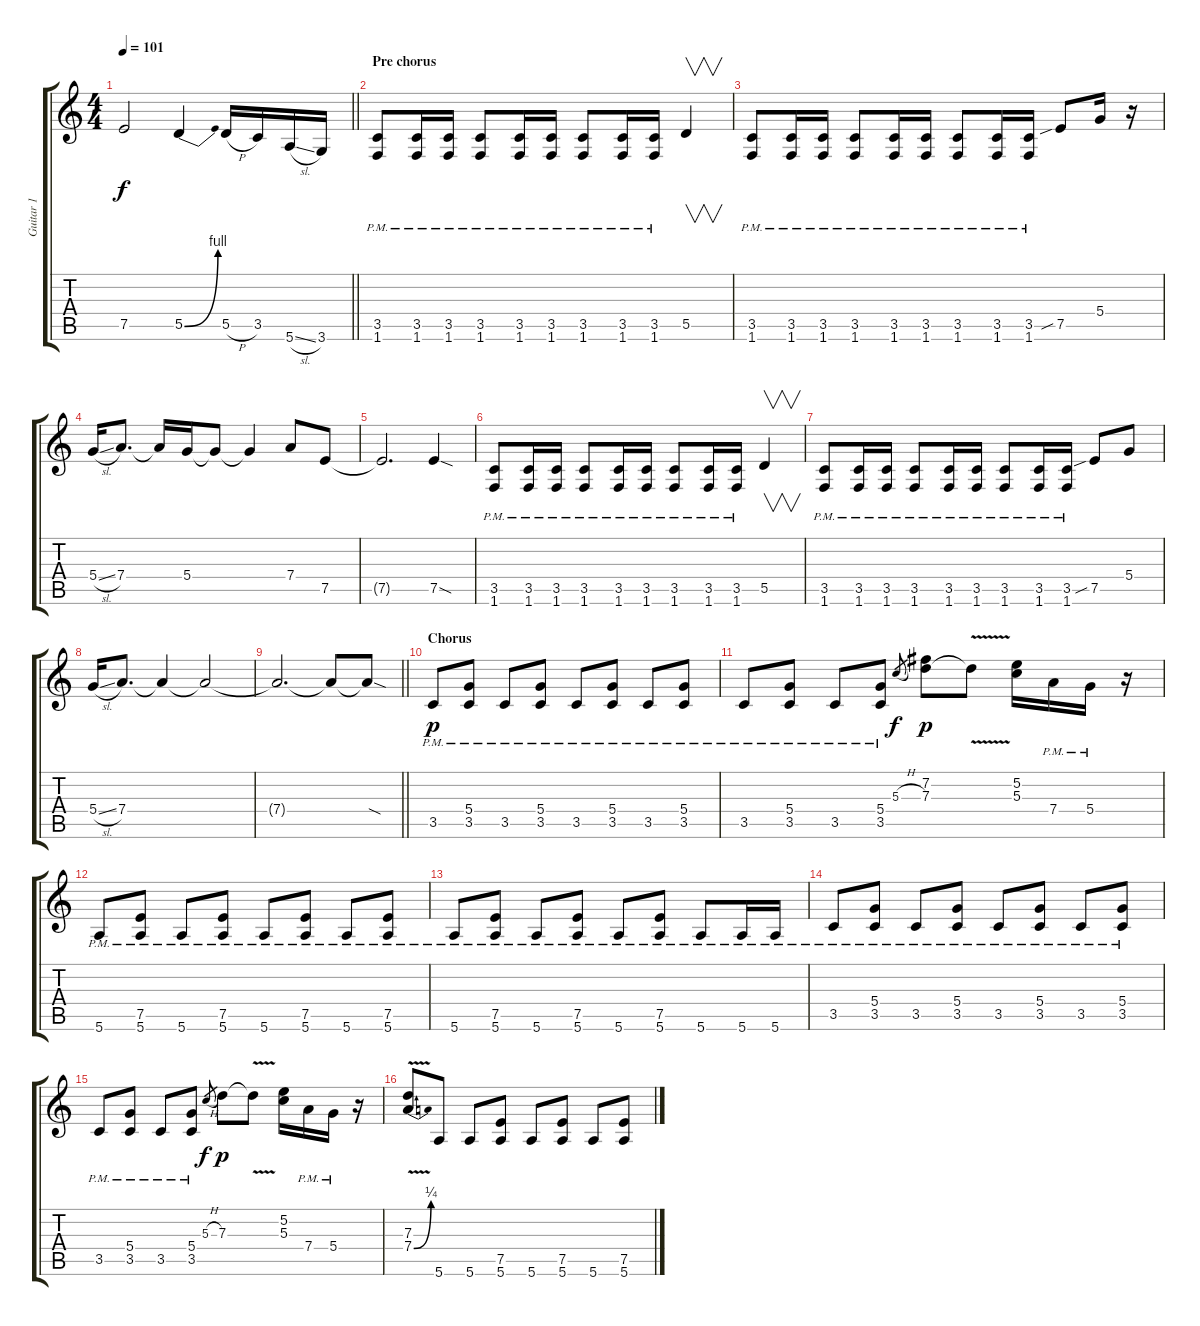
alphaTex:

\track ("Guitar 1" "Guitar 1") {instrument overdrivenguitar}
\staff {score tabs}
\tuning (E4 B3 G3 D3 A2 E2) {hide}
\ts (4 4)
\tempo 101
\clef g2
\barLineRight lightlight
\ks c
7.5{t}.2{dy f} 5.5{be (bend 0 0 60 4)}.4 5.5{h}.16 3.5.16 5.6{sl}.16 3.6.16 |
\section ("" "Pre chorus")
(3.5{pm} 1.6{pm}).8 (3.5{pm} 1.6{pm}).16 (3.5{pm} 1.6{pm}).16 (3.5{pm} 1.6{pm}).8 (3.5{pm} 1.6{pm}).16 (3.5{pm} 1.6{pm}).16 (3.5{pm} 1.6{pm}).8 (3.5{pm} 1.6{pm}).16 (3.5{pm} 1.6{pm}).16 5.5.4{v} |
(3.5{pm} 1.6{pm}).8 (3.5{pm} 1.6{pm}).16 (3.5{pm} 1.6{pm}).16 (3.5{pm} 1.6{pm}).8 (3.5{pm} 1.6{pm}).16 (3.5{pm} 1.6{pm}).16 (3.5{pm} 1.6{pm}).8 (3.5{pm} 1.6{pm}).16 (3.5{pm} 1.6{pm}).16 7.5{sib}.8 5.4.16 r.16 |
5.4{sl}.16 7.4.8{d} 7.4{t}.16 5.4.16 5.4{t}.8 5.4{t}.4 7.4.8 7.5.8 |
7.5{t}.2{d} 7.5{sod}.4 |
(3.5{pm} 1.6{pm}).8 (3.5{pm} 1.6{pm}).16 (3.5{pm} 1.6{pm}).16 (3.5{pm} 1.6{pm}).8 (3.5{pm} 1.6{pm}).16 (3.5{pm} 1.6{pm}).16 (3.5{pm} 1.6{pm}).8 (3.5{pm} 1.6{pm}).16 (3.5{pm} 1.6{pm}).16 5.5.4{v} |
(3.5{pm} 1.6{pm}).8 (3.5{pm} 1.6{pm}).16 (3.5{pm} 1.6{pm}).16 (3.5{pm} 1.6{pm}).8 (3.5{pm} 1.6{pm}).16 (3.5{pm} 1.6{pm}).16 (3.5{pm} 1.6{pm}).8 (3.5{pm} 1.6{pm}).16 (3.5{pm} 1.6{pm}).16 7.5{sib}.8 5.4.8 |
5.4{sl}.16 7.4.8{d} 7.4{t}.4 7.4{t}.2 |
\barLineRight lightlight
7.4{t}.2{d} 7.4{t}.8 7.4{sod t}.8 |
\section ("" "Chorus")
3.5{pm}.8{dy p} (5.4{pm} 3.5{pm}).8 3.5{pm}.8 (5.4{pm} 3.5{pm}).8 3.5{pm}.8 (5.4{pm} 3.5{pm}).8 3.5{pm}.8 (5.4{pm} 3.5{pm}).8 |
3.5{pm}.8 (5.4{pm} 3.5{pm}).8 3.5{pm}.8 (5.4{pm} 3.5{pm}).8 5.3{h}.8{gr dy f} (7.2 7.3).8{dy p} 7.3{v t}.8 (5.2 5.3).16 7.4{pm}.16 5.4{pm}.16 r.16 |
5.6{pm}.8 (7.5{pm} 5.6{pm}).8 5.6{pm}.8 (7.5{pm} 5.6{pm}).8 5.6{pm}.8 (7.5{pm} 5.6{pm}).8 5.6{pm}.8 (7.5{pm} 5.6{pm}).8 |
5.6{pm}.8 (7.5{pm} 5.6{pm}).8 5.6{pm}.8 (7.5{pm} 5.6{pm}).8 5.6{pm}.8 (7.5{pm} 5.6{pm}).8 5.6{pm}.8 5.6{pm}.16 5.6{pm}.16 |
3.5{pm}.8 (5.4{pm} 3.5{pm}).8 3.5{pm}.8 (5.4{pm} 3.5{pm}).8 3.5{pm}.8 (5.4{pm} 3.5{pm}).8 3.5{pm}.8 (5.4{pm} 3.5{pm}).8 |
3.5{pm}.8 (5.4{pm} 3.5{pm}).8 3.5{pm}.8 (5.4{pm} 3.5{pm}).8 5.3{h}.8{gr dy f} 7.3.8{dy p} 7.3{v t}.8 (5.2 5.3).16 7.4{pm}.16 5.4{pm}.16 r.16 |
(7.3{v} 7.4{be (bend 0 0 60 1)}).8 5.6.8 5.6.8 (7.5 5.6).8 5.6.8 (7.5 5.6).8 5.6.8 (7.5 5.6).8
